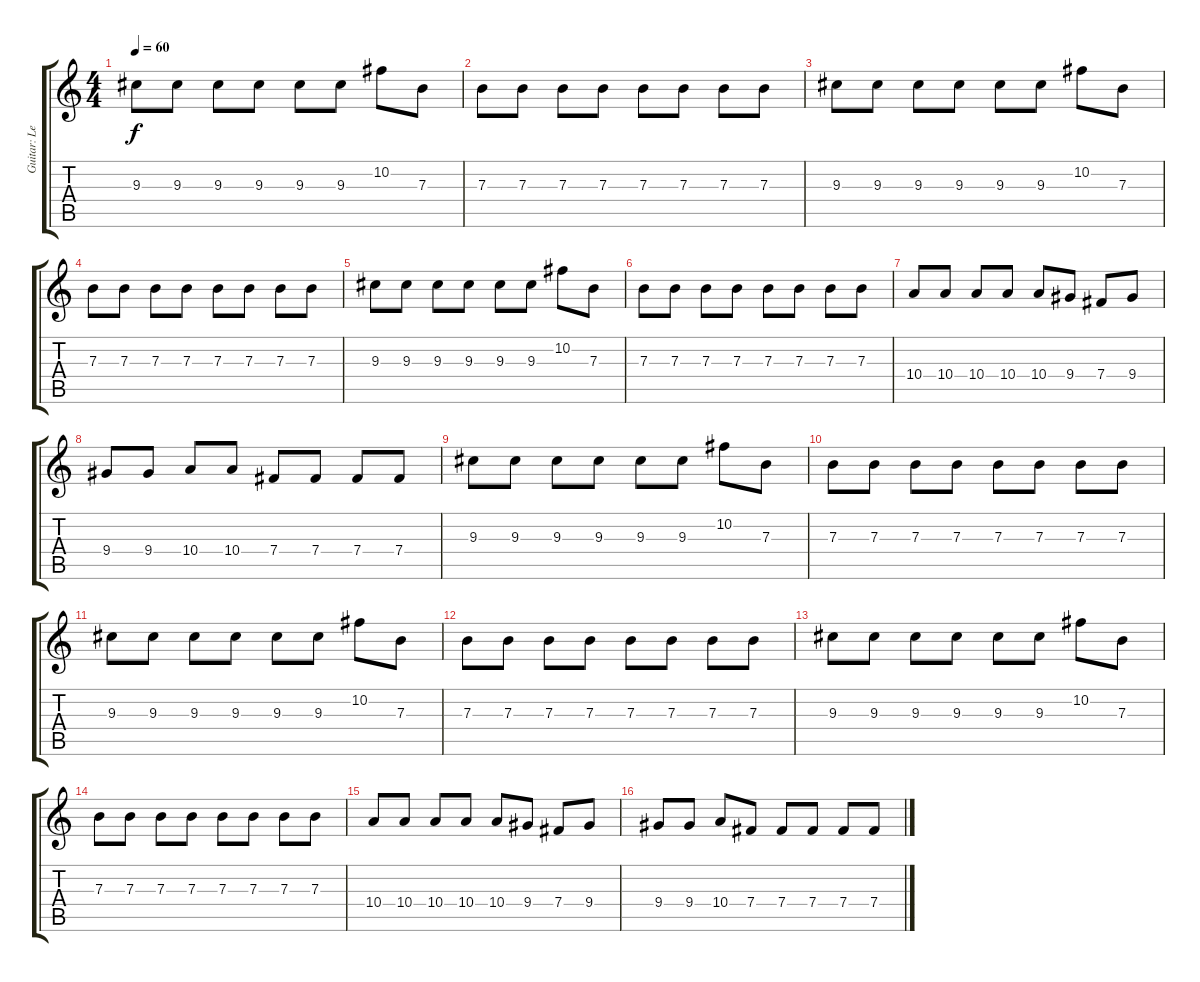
\track ("Guitar: Lead" "Guitar: Le") {instrument distortionguitar}
\staff {score tabs}
\tuning (Db4 Ab3 E3 B2 Gb2 Db2) {hide}
\ts (4 4)
\tempo 60
\clef g2
\ks c
9.3.8{dy f volume 16} 9.3.8 9.3.8 9.3.8 9.3.8 9.3.8 10.2.8 7.3.8 |
7.3.8 7.3.8 7.3.8 7.3.8 7.3.8 7.3.8 7.3.8 7.3.8 |
9.3.8 9.3.8 9.3.8 9.3.8 9.3.8 9.3.8 10.2.8 7.3.8 |
7.3.8 7.3.8 7.3.8 7.3.8 7.3.8 7.3.8 7.3.8 7.3.8 |
9.3.8 9.3.8 9.3.8 9.3.8 9.3.8 9.3.8 10.2.8 7.3.8 |
7.3.8 7.3.8 7.3.8 7.3.8 7.3.8 7.3.8 7.3.8 7.3.8 |
10.4.8 10.4.8 10.4.8 10.4.8 10.4.8 9.4.8 7.4.8 9.4.8 |
9.4.8 9.4.8 10.4.8 10.4.8 7.4.8 7.4.8 7.4.8 7.4.8 |
9.3.8 9.3.8 9.3.8 9.3.8 9.3.8 9.3.8 10.2.8 7.3.8 |
7.3.8 7.3.8 7.3.8 7.3.8 7.3.8 7.3.8 7.3.8 7.3.8 |
9.3.8 9.3.8 9.3.8 9.3.8 9.3.8 9.3.8 10.2.8 7.3.8 |
7.3.8 7.3.8 7.3.8 7.3.8 7.3.8 7.3.8 7.3.8 7.3.8 |
9.3.8 9.3.8 9.3.8 9.3.8 9.3.8 9.3.8 10.2.8 7.3.8 |
7.3.8 7.3.8 7.3.8 7.3.8 7.3.8 7.3.8 7.3.8 7.3.8 |
10.4.8 10.4.8 10.4.8 10.4.8 10.4.8 9.4.8 7.4.8 9.4.8 |
9.4.8 9.4.8 10.4.8 7.4.8 7.4.8 7.4.8 7.4.8 7.4.8
